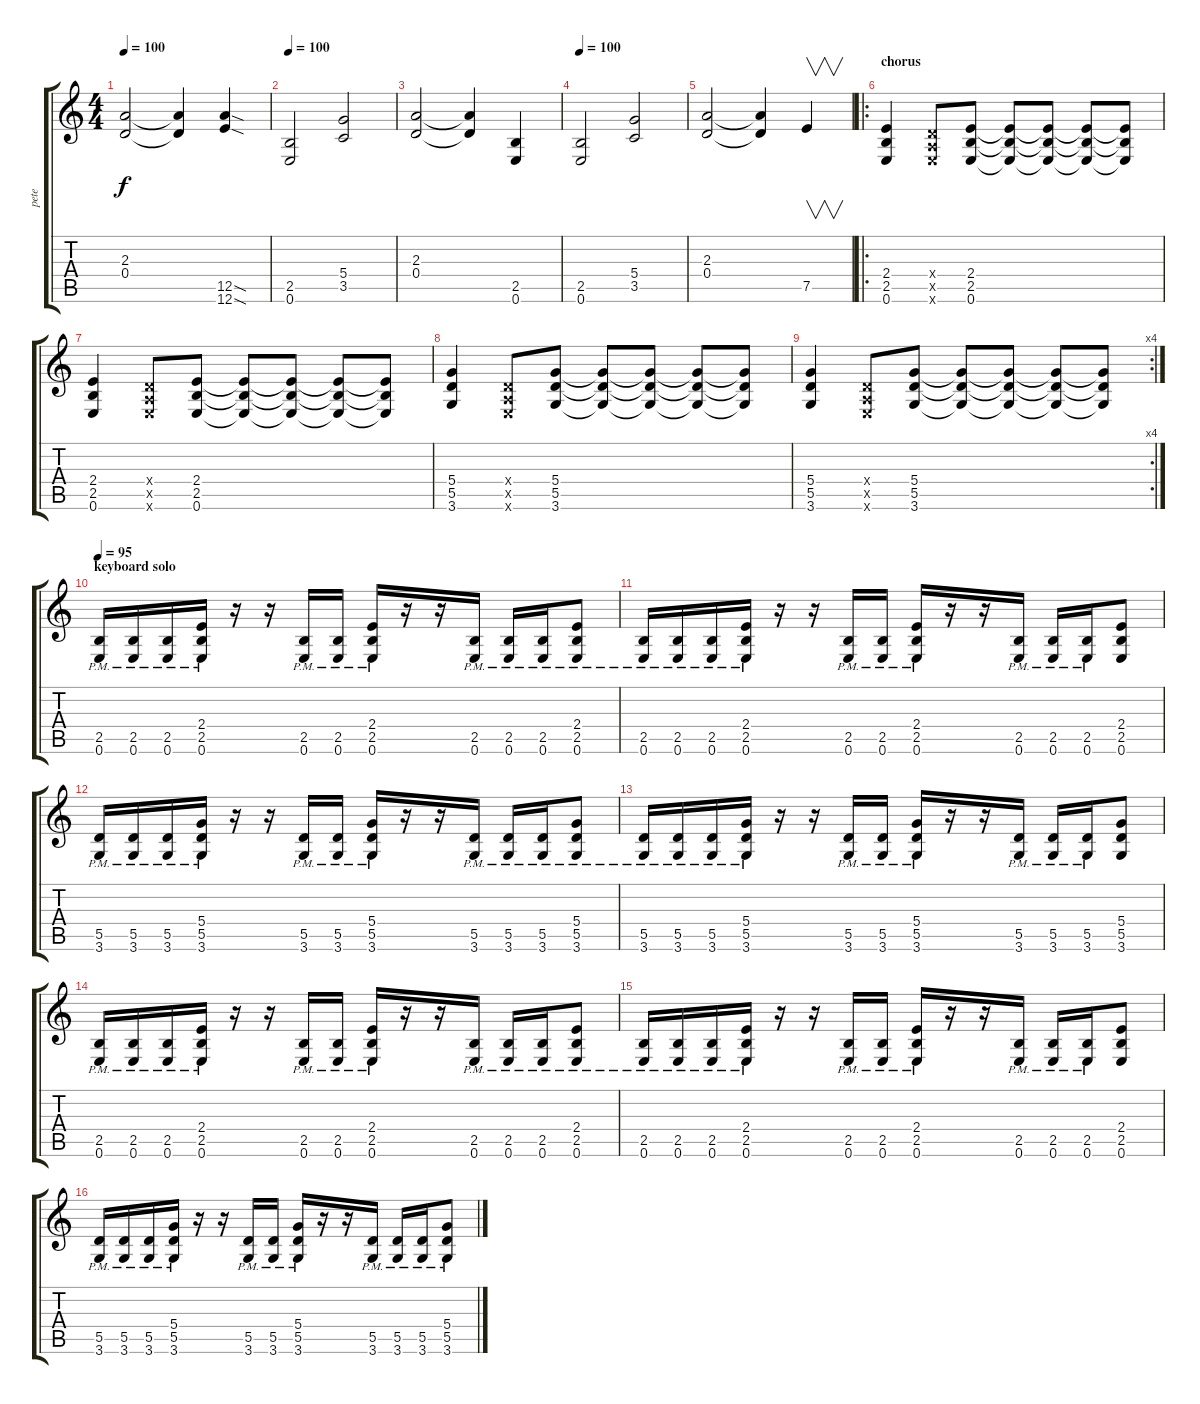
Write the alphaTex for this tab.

\track ("pete" "pete") {instrument distortionguitar}
\staff {score tabs}
\tuning (E4 B3 G3 D3 A2 E2) {hide}
\ts (4 4)
\tempo 100
\clef g2
\ks c
(2.3 0.4).2{dy f} (2.3{t} 0.4{t}).4 (12.5{sod} 12.6{sod}).4 |
\tempo 100
(2.5 0.6).2 (5.4 3.5).2 |
(2.3 0.4).2 (2.3{t} 0.4{t}).4 (2.5 0.6).4 |
\tempo 100
(2.5 0.6).2 (5.4 3.5).2 |
(2.3 0.4).2 (2.3{t} 0.4{t}).4 7.5.4{v instrument guitarharmonics} |
\ro
\section ("" "chorus")
(2.4 2.5 0.6).4{instrument distortionguitar} (0.4{x} 0.5{x} 0.6{x}).8 (2.4 2.5 0.6).8 (2.4{t} 2.5{t} 0.6{t}).8 (2.4{t} 2.5{t} 0.6{t}).8 (2.4{t} 2.5{t} 0.6{t}).8 (2.4{t} 2.5{t} 0.6{t}).8 |
(2.4 2.5 0.6).4 (0.4{x} 0.5{x} 0.6{x}).8 (2.4 2.5 0.6).8 (2.4{t} 2.5{t} 0.6{t}).8 (2.4{t} 2.5{t} 0.6{t}).8 (2.4{t} 2.5{t} 0.6{t}).8 (2.4{t} 2.5{t} 0.6{t}).8 |
(5.4 5.5 3.6).4 (0.4{x} 0.5{x} 0.6{x}).8 (5.4 5.5 3.6).8 (5.4{t} 5.5{t} 3.6{t}).8 (5.4{t} 5.5{t} 3.6{t}).8 (5.4{t} 5.5{t} 3.6{t}).8 (5.4{t} 5.5{t} 3.6{t}).8 |
\rc 4
(5.4 5.5 3.6).4 (0.4{x} 0.5{x} 0.6{x}).8 (5.4 5.5 3.6).8 (5.4{t} 5.5{t} 3.6{t}).8 (5.4{t} 5.5{t} 3.6{t}).8 (5.4{t} 5.5{t} 3.6{t}).8 (5.4{t} 5.5{t} 3.6{t}).8 |
\section ("" "keyboard solo")
\tempo 95
(2.5{pm} 0.6{pm}).16 (2.5{pm} 0.6{pm}).16 (2.5{pm} 0.6{pm}).16 (2.4{pm} 2.5{pm} 0.6{pm}).16 r.16 r.16 (2.5{pm} 0.6{pm}).16 (2.5{pm} 0.6{pm}).16 (2.4{pm} 2.5{pm} 0.6{pm}).16 r.16 r.16 (2.5{pm} 0.6{pm}).16 (2.5{pm} 0.6{pm}).16 (2.5{pm} 0.6{pm}).16 (2.4{pm} 2.5{pm} 0.6{pm}).8 |
(2.5{pm} 0.6{pm}).16 (2.5{pm} 0.6{pm}).16 (2.5{pm} 0.6{pm}).16 (2.4{pm} 2.5{pm} 0.6{pm}).16 r.16 r.16 (2.5{pm} 0.6{pm}).16 (2.5{pm} 0.6{pm}).16 (2.4{pm} 2.5{pm} 0.6{pm}).16 r.16 r.16 (2.5{pm} 0.6{pm}).16 (2.5{pm} 0.6{pm}).16 (2.5{pm} 0.6{pm}).16 (2.4 2.5 0.6).8 |
(5.5{pm} 3.6{pm}).16 (5.5{pm} 3.6{pm}).16 (5.5{pm} 3.6{pm}).16 (5.4{pm} 5.5{pm} 3.6{pm}).16 r.16 r.16 (5.5{pm} 3.6{pm}).16 (5.5{pm} 3.6{pm}).16 (5.4{pm} 5.5{pm} 3.6{pm}).16 r.16 r.16 (5.5{pm} 3.6{pm}).16 (5.5{pm} 3.6{pm}).16 (5.5{pm} 3.6{pm}).16 (5.4{pm} 5.5{pm} 3.6{pm}).8 |
(5.5{pm} 3.6{pm}).16 (5.5{pm} 3.6{pm}).16 (5.5{pm} 3.6{pm}).16 (5.4{pm} 5.5{pm} 3.6{pm}).16 r.16 r.16 (5.5{pm} 3.6{pm}).16 (5.5{pm} 3.6{pm}).16 (5.4{pm} 5.5{pm} 3.6{pm}).16 r.16 r.16 (5.5{pm} 3.6{pm}).16 (5.5{pm} 3.6{pm}).16 (5.5{pm} 3.6{pm}).16 (5.4 5.5 3.6).8 |
(2.5{pm} 0.6{pm}).16 (2.5{pm} 0.6{pm}).16 (2.5{pm} 0.6{pm}).16 (2.4{pm} 2.5{pm} 0.6{pm}).16 r.16 r.16 (2.5{pm} 0.6{pm}).16 (2.5{pm} 0.6{pm}).16 (2.4{pm} 2.5{pm} 0.6{pm}).16 r.16 r.16 (2.5{pm} 0.6{pm}).16 (2.5{pm} 0.6{pm}).16 (2.5{pm} 0.6{pm}).16 (2.4{pm} 2.5{pm} 0.6{pm}).8 |
(2.5{pm} 0.6{pm}).16 (2.5{pm} 0.6{pm}).16 (2.5{pm} 0.6{pm}).16 (2.4{pm} 2.5{pm} 0.6{pm}).16 r.16 r.16 (2.5{pm} 0.6{pm}).16 (2.5{pm} 0.6{pm}).16 (2.4{pm} 2.5{pm} 0.6{pm}).16 r.16 r.16 (2.5{pm} 0.6{pm}).16 (2.5{pm} 0.6{pm}).16 (2.5{pm} 0.6{pm}).16 (2.4 2.5 0.6).8 |
(5.5{pm} 3.6{pm}).16 (5.5{pm} 3.6{pm}).16 (5.5{pm} 3.6{pm}).16 (5.4{pm} 5.5{pm} 3.6{pm}).16 r.16 r.16 (5.5{pm} 3.6{pm}).16 (5.5{pm} 3.6{pm}).16 (5.4{pm} 5.5{pm} 3.6{pm}).16 r.16 r.16 (5.5{pm} 3.6{pm}).16 (5.5{pm} 3.6{pm}).16 (5.5{pm} 3.6{pm}).16 (5.4{pm} 5.5{pm} 3.6{pm}).8
